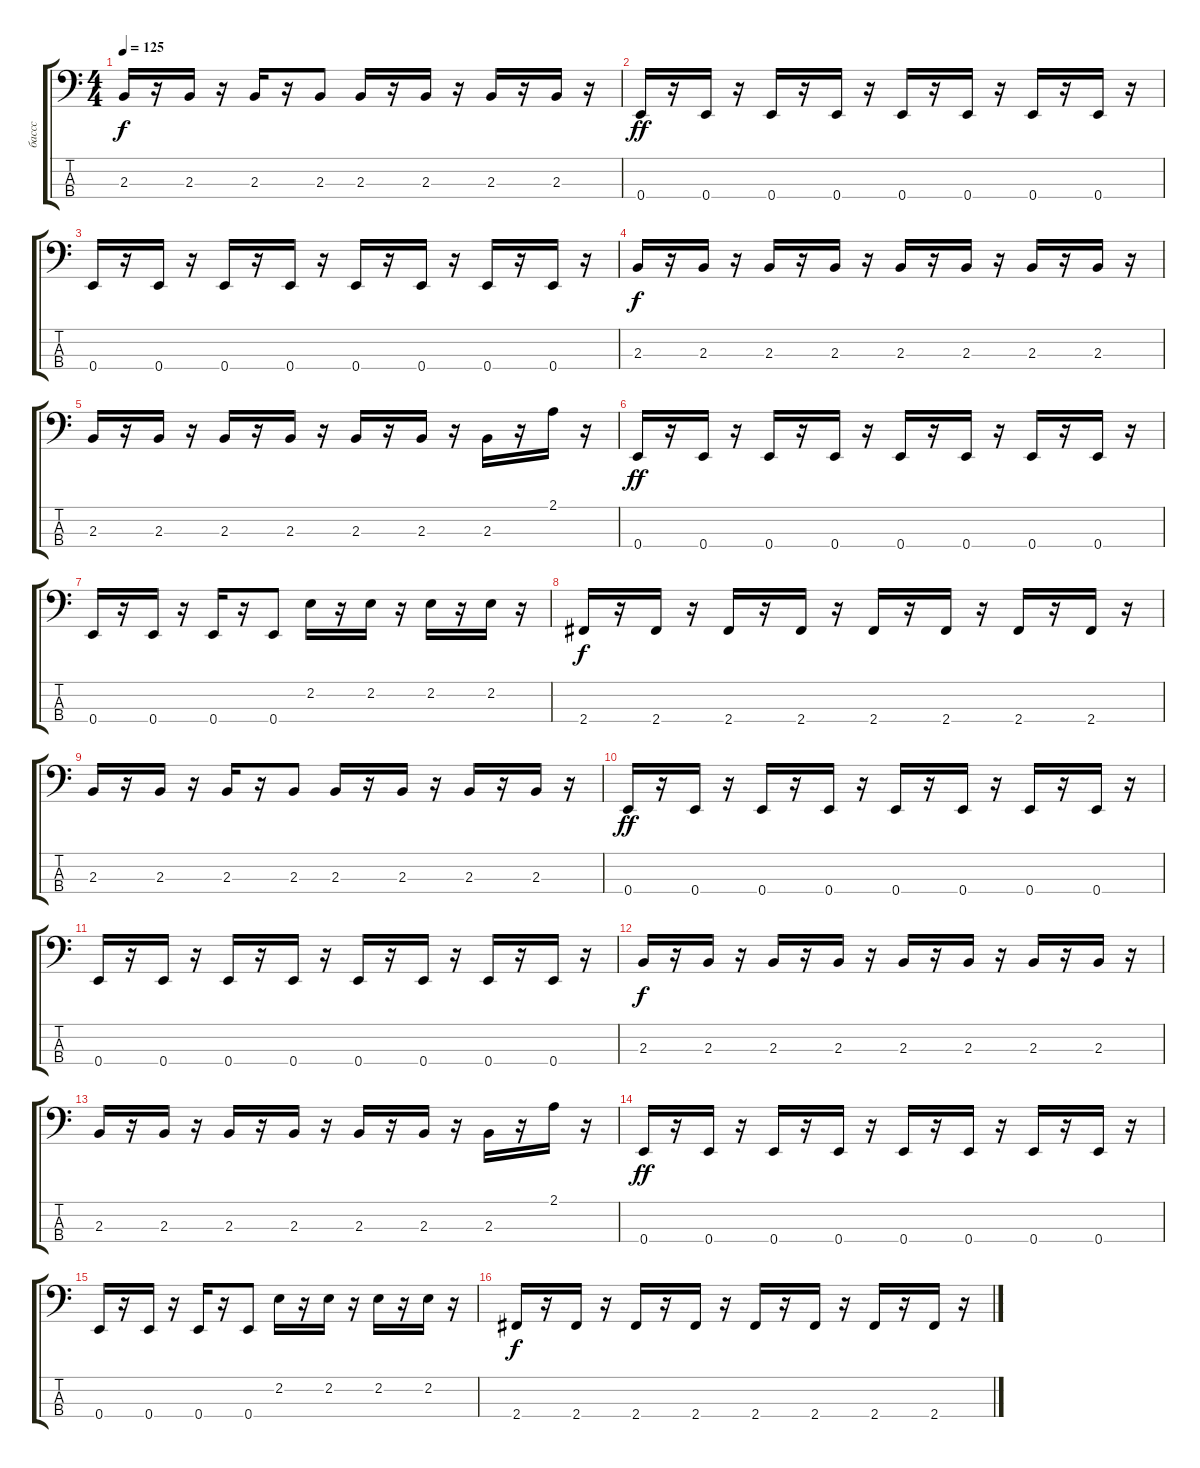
\track ("бассс" "бассс") {instrument electricbassfinger}
\staff {score tabs}
\tuning (G2 D2 A1 E1) {hide}
\ts (4 4)
\tempo 125
\clef f4
\ks c
2.3.16{dy f} r.16 2.3.16 r.16 2.3.16 r.16 2.3.8 2.3.16 r.16 2.3.16 r.16 2.3.16 r.16 2.3.16 r.16 |
0.4.16{dy ff} r.16 0.4.16 r.16 0.4.16 r.16 0.4.16 r.16 0.4.16 r.16 0.4.16 r.16 0.4.16 r.16 0.4.16 r.16 |
0.4.16 r.16 0.4.16 r.16 0.4.16 r.16 0.4.16 r.16 0.4.16 r.16 0.4.16 r.16 0.4.16 r.16 0.4.16 r.16 |
2.3.16{dy f} r.16 2.3.16 r.16 2.3.16 r.16 2.3.16 r.16 2.3.16 r.16 2.3.16 r.16 2.3.16 r.16 2.3.16 r.16 |
2.3.16 r.16 2.3.16 r.16 2.3.16 r.16 2.3.16 r.16 2.3.16 r.16 2.3.16 r.16 2.3.16 r.16 2.1.16 r.16 |
0.4.16{dy ff} r.16 0.4.16 r.16 0.4.16 r.16 0.4.16 r.16 0.4.16 r.16 0.4.16 r.16 0.4.16 r.16 0.4.16 r.16 |
0.4.16 r.16 0.4.16 r.16 0.4.16 r.16 0.4.8 2.2.16 r.16 2.2.16 r.16 2.2.16 r.16 2.2.16 r.16 |
2.4.16{dy f} r.16 2.4.16 r.16 2.4.16 r.16 2.4.16 r.16 2.4.16 r.16 2.4.16 r.16 2.4.16 r.16 2.4.16 r.16 |
2.3.16 r.16 2.3.16 r.16 2.3.16 r.16 2.3.8 2.3.16 r.16 2.3.16 r.16 2.3.16 r.16 2.3.16 r.16 |
0.4.16{dy ff} r.16 0.4.16 r.16 0.4.16 r.16 0.4.16 r.16 0.4.16 r.16 0.4.16 r.16 0.4.16 r.16 0.4.16 r.16 |
0.4.16 r.16 0.4.16 r.16 0.4.16 r.16 0.4.16 r.16 0.4.16 r.16 0.4.16 r.16 0.4.16 r.16 0.4.16 r.16 |
2.3.16{dy f} r.16 2.3.16 r.16 2.3.16 r.16 2.3.16 r.16 2.3.16 r.16 2.3.16 r.16 2.3.16 r.16 2.3.16 r.16 |
2.3.16 r.16 2.3.16 r.16 2.3.16 r.16 2.3.16 r.16 2.3.16 r.16 2.3.16 r.16 2.3.16 r.16 2.1.16 r.16 |
0.4.16{dy ff} r.16 0.4.16 r.16 0.4.16 r.16 0.4.16 r.16 0.4.16 r.16 0.4.16 r.16 0.4.16 r.16 0.4.16 r.16 |
0.4.16 r.16 0.4.16 r.16 0.4.16 r.16 0.4.8 2.2.16 r.16 2.2.16 r.16 2.2.16 r.16 2.2.16 r.16 |
2.4.16{dy f} r.16 2.4.16 r.16 2.4.16 r.16 2.4.16 r.16 2.4.16 r.16 2.4.16 r.16 2.4.16 r.16 2.4.16 r.16
